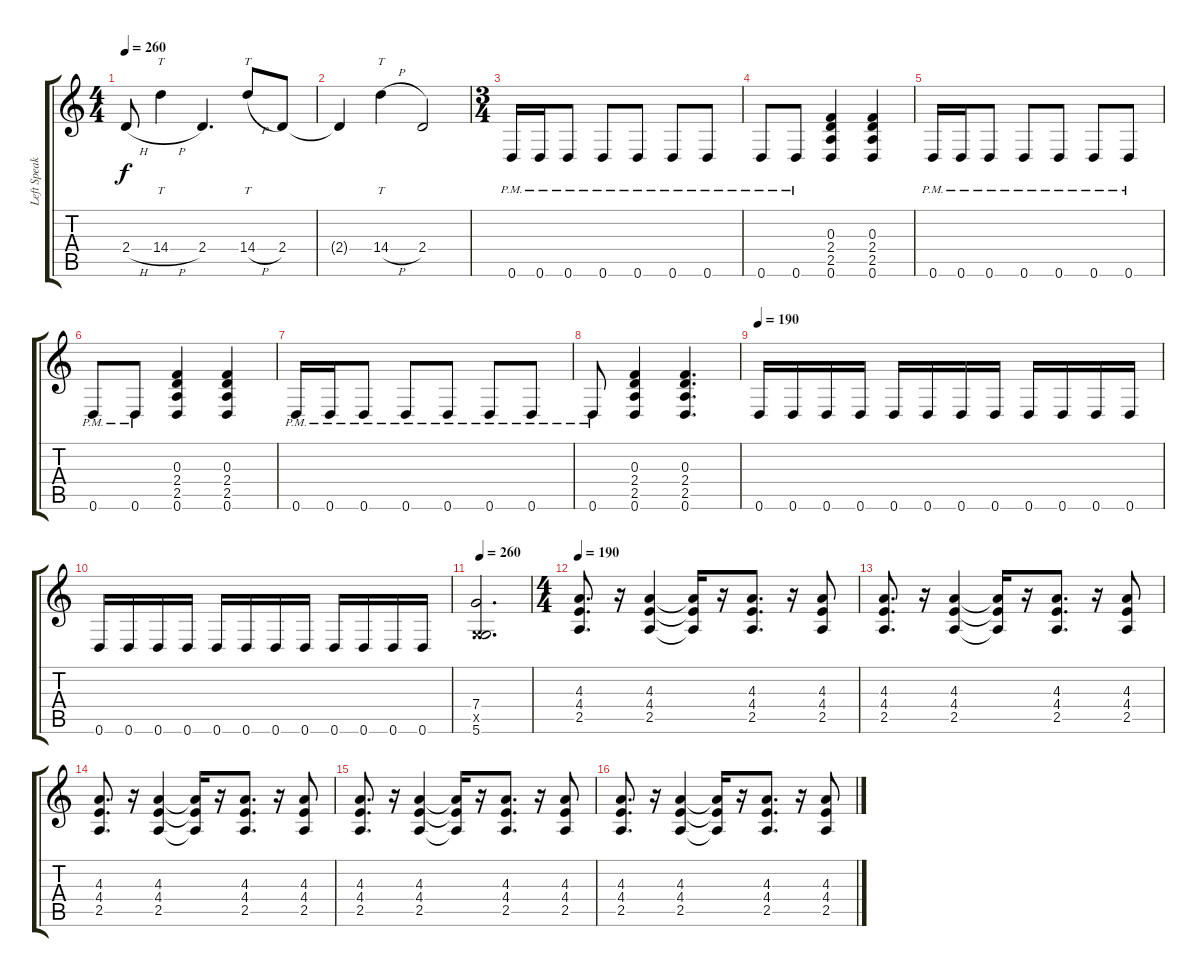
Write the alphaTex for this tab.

\track ("Left Speaker 1" "Left Speak") {instrument distortionguitar}
\staff {score tabs}
\tuning (D4 A3 F3 C3 G2 D2) {hide}
\ts (4 4)
\tempo 260
\clef g2
\ks c
2.4{h}.8{dy f} 14.4{h}.4{tt} 2.4.4{d} 14.4{h}.8{tt} 2.4.8 |
2.4{t}.4 14.4{h}.4{tt} 2.4.2 |
\ts (3 4)
0.6{pm}.16 0.6{pm}.16 0.6{pm}.8 0.6{pm}.8 0.6{pm}.8 0.6{pm}.8 0.6{pm}.8 |
0.6{pm}.8 0.6{pm}.8 (0.3 2.4 2.5 0.6).4 (0.3 2.4 2.5 0.6).4 |
0.6{pm}.16 0.6{pm}.16 0.6{pm}.8 0.6{pm}.8 0.6{pm}.8 0.6{pm}.8 0.6{pm}.8 |
0.6{pm}.8 0.6{pm}.8 (0.3 2.4 2.5 0.6).4 (0.3 2.4 2.5 0.6).4 |
0.6{pm}.16 0.6{pm}.16 0.6{pm}.8 0.6{pm}.8 0.6{pm}.8 0.6{pm}.8 0.6{pm}.8 |
0.6{pm}.8 (0.3 2.4 2.5 0.6).4 (0.3 2.4 2.5 0.6).4{d} |
\tempo 190
0.6.16 0.6.16 0.6.16 0.6.16 0.6.16 0.6.16 0.6.16 0.6.16 0.6.16 0.6.16 0.6.16 0.6.16 |
0.6.16 0.6.16 0.6.16 0.6.16 0.6.16 0.6.16 0.6.16 0.6.16 0.6.16 0.6.16 0.6.16 0.6.16 |
\tempo 260
(7.4 0.5{x} 5.6).2{d} |
\ts (4 4)
\tempo 190
(4.3 4.4 2.5).8{d} r.16 (4.3 4.4 2.5).4 (4.3{t} 4.4{t} 2.5{t}).16 r.16 (4.3 4.4 2.5).8{d} r.16 (4.3 4.4 2.5).8 |
(4.3 4.4 2.5).8{d} r.16 (4.3 4.4 2.5).4 (4.3{t} 4.4{t} 2.5{t}).16 r.16 (4.3 4.4 2.5).8{d} r.16 (4.3 4.4 2.5).8 |
(4.3 4.4 2.5).8{d} r.16 (4.3 4.4 2.5).4 (4.3{t} 4.4{t} 2.5{t}).16 r.16 (4.3 4.4 2.5).8{d} r.16 (4.3 4.4 2.5).8 |
(4.3 4.4 2.5).8{d} r.16 (4.3 4.4 2.5).4 (4.3{t} 4.4{t} 2.5{t}).16 r.16 (4.3 4.4 2.5).8{d} r.16 (4.3 4.4 2.5).8 |
(4.3 4.4 2.5).8{d} r.16 (4.3 4.4 2.5).4 (4.3{t} 4.4{t} 2.5{t}).16 r.16 (4.3 4.4 2.5).8{d} r.16 (4.3 4.4 2.5).8
